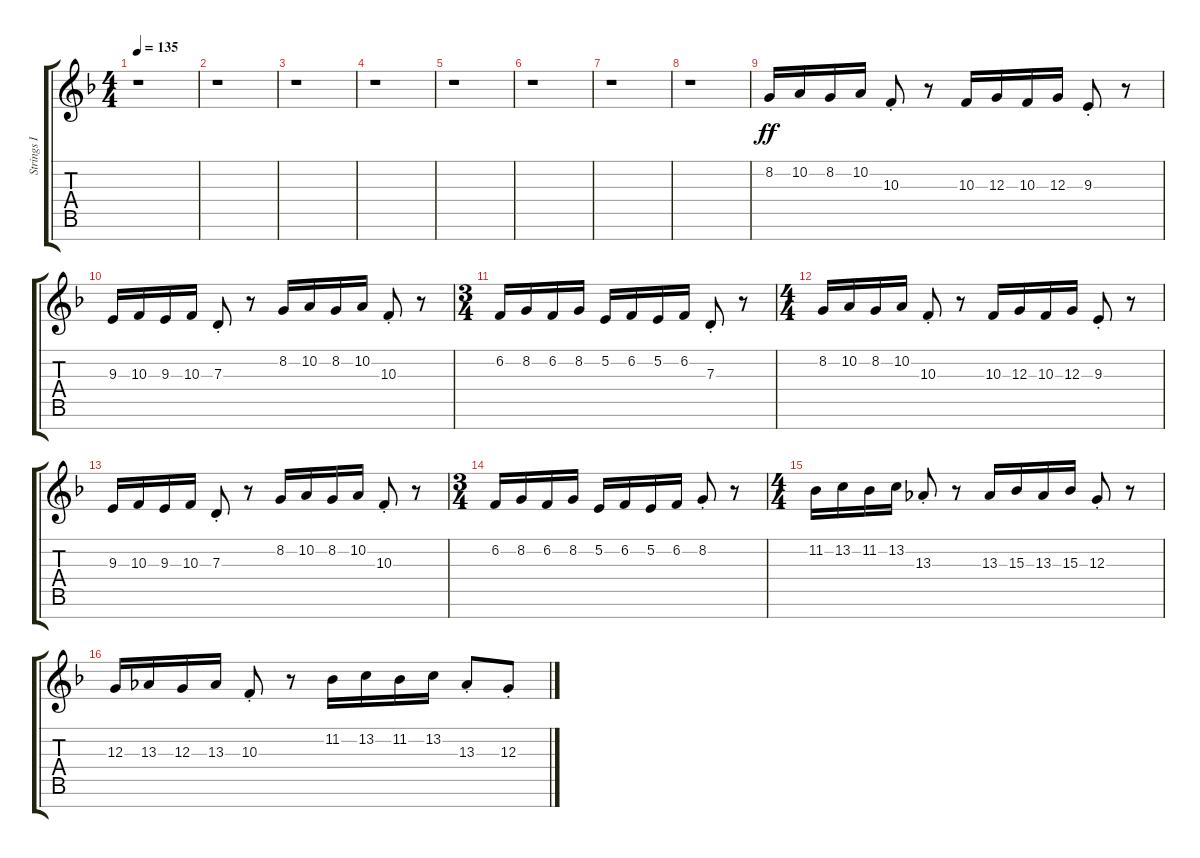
\track ("Strings I" "Strings I") {instrument stringensemble1}
\staff {score tabs}
\tuning (E4 B3 G3 D3 A2 E2 B1) {hide}
\ts (4 4)
\tempo 135
\clef g2
\ks dminor
r.1{dy pp} |
r.1 |
r.1 |
r.1 |
r.1 |
r.1 |
r.1 |
r.1 |
8.2.16{dy ff} 10.2.16 8.2.16 10.2.16 10.3{st}.8 r.8 10.3.16 12.3.16 10.3.16 12.3.16 9.3{st}.8 r.8 |
9.3.16 10.3.16 9.3.16 10.3.16 7.3{st}.8 r.8 8.2.16 10.2.16 8.2.16 10.2.16 10.3{st}.8 r.8 |
\ts (3 4)
6.2.16 8.2.16 6.2.16 8.2.16 5.2.16 6.2.16 5.2.16 6.2.16 7.3{st}.8 r.8 |
\ts (4 4)
8.2.16 10.2.16 8.2.16 10.2.16 10.3{st}.8 r.8 10.3.16 12.3.16 10.3.16 12.3.16 9.3{st}.8 r.8 |
9.3.16 10.3.16 9.3.16 10.3.16 7.3{st}.8 r.8 8.2.16 10.2.16 8.2.16 10.2.16 10.3{st}.8 r.8 |
\ts (3 4)
6.2.16 8.2.16 6.2.16 8.2.16 5.2.16 6.2.16 5.2.16 6.2.16 8.2{st}.8 r.8 |
\ts (4 4)
11.2.16 13.2.16 11.2.16 13.2.16 13.3{st}.8 r.8 13.3.16 15.3.16 13.3.16 15.3.16 12.3{st}.8 r.8 |
12.3.16 13.3.16 12.3.16 13.3.16 10.3{st}.8 r.8 11.2.16 13.2.16 11.2.16 13.2.16 13.3{st}.8 12.3{st}.8
